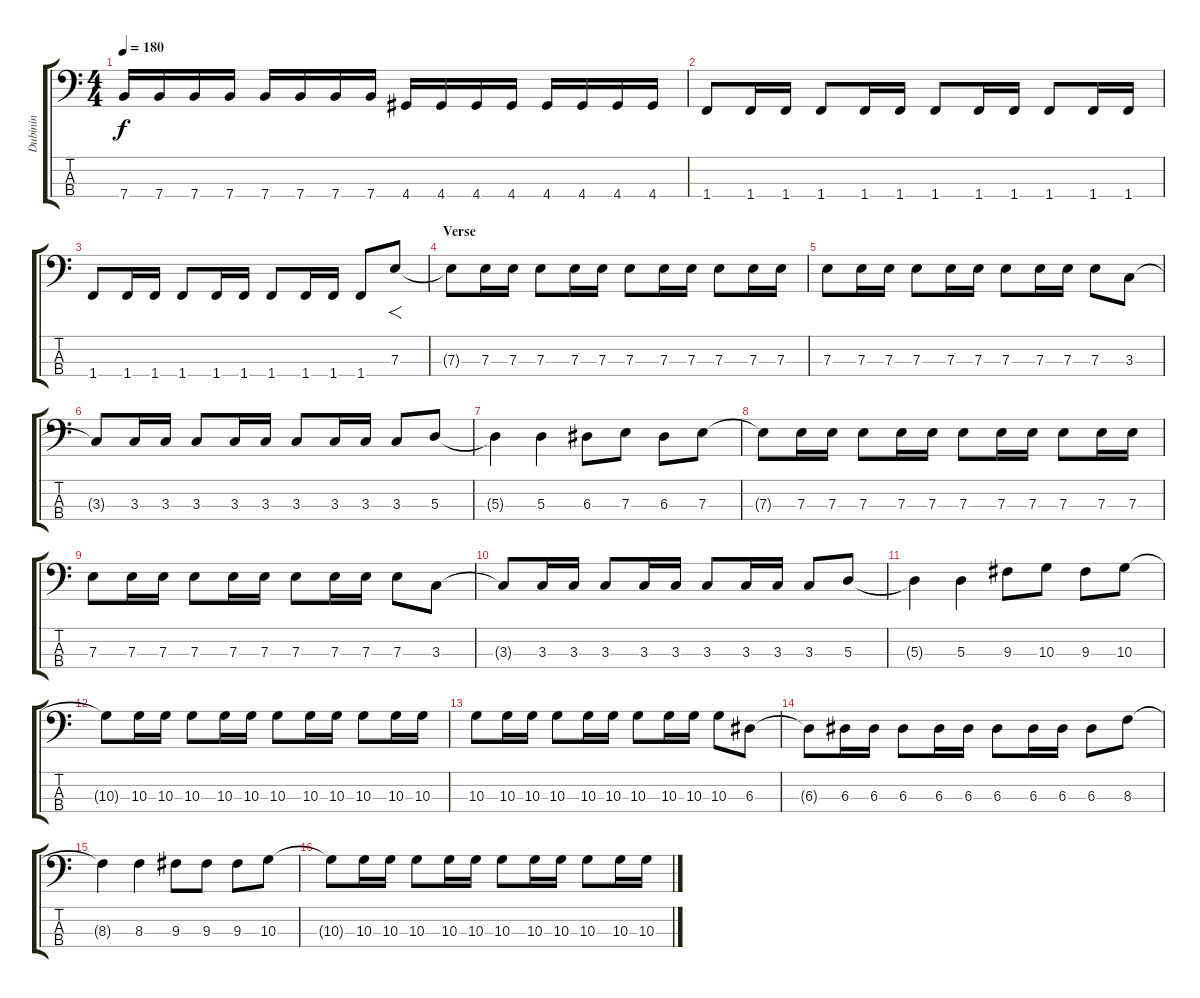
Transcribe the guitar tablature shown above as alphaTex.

\track ("Dubinin" "Dubinin") {instrument electricbassfinger}
\staff {score tabs}
\tuning (G2 D2 A1 E1) {hide}
\ts (4 4)
\tempo 180
\clef f4
\ks c
7.4.16{dy f} 7.4.16 7.4.16 7.4.16 7.4.16 7.4.16 7.4.16 7.4.16 4.4.16 4.4.16 4.4.16 4.4.16 4.4.16 4.4.16 4.4.16 4.4.16 |
1.4.8 1.4.16 1.4.16 1.4.8 1.4.16 1.4.16 1.4.8 1.4.16 1.4.16 1.4.8 1.4.16 1.4.16 |
1.4.8 1.4.16 1.4.16 1.4.8 1.4.16 1.4.16 1.4.8 1.4.16 1.4.16 1.4.8 7.3.8{f} |
\section ("" "Verse")
7.3{t}.8 7.3.16 7.3.16 7.3.8 7.3.16 7.3.16 7.3.8 7.3.16 7.3.16 7.3.8 7.3.16 7.3.16 |
7.3.8 7.3.16 7.3.16 7.3.8 7.3.16 7.3.16 7.3.8 7.3.16 7.3.16 7.3.8 3.3.8 |
3.3{t}.8 3.3.16 3.3.16 3.3.8 3.3.16 3.3.16 3.3.8 3.3.16 3.3.16 3.3.8 5.3.8 |
5.3{t}.4 5.3.4 6.3.8 7.3.8 6.3.8 7.3.8 |
7.3{t}.8 7.3.16 7.3.16 7.3.8 7.3.16 7.3.16 7.3.8 7.3.16 7.3.16 7.3.8 7.3.16 7.3.16 |
7.3.8 7.3.16 7.3.16 7.3.8 7.3.16 7.3.16 7.3.8 7.3.16 7.3.16 7.3.8 3.3.8 |
3.3{t}.8 3.3.16 3.3.16 3.3.8 3.3.16 3.3.16 3.3.8 3.3.16 3.3.16 3.3.8 5.3.8 |
5.3{t}.4 5.3.4 9.3.8 10.3.8 9.3.8 10.3.8 |
10.3{t}.8 10.3.16 10.3.16 10.3.8 10.3.16 10.3.16 10.3.8 10.3.16 10.3.16 10.3.8 10.3.16 10.3.16 |
10.3.8 10.3.16 10.3.16 10.3.8 10.3.16 10.3.16 10.3.8 10.3.16 10.3.16 10.3.8 6.3.8 |
6.3{t}.8 6.3.16 6.3.16 6.3.8 6.3.16 6.3.16 6.3.8 6.3.16 6.3.16 6.3.8 8.3.8 |
8.3{t}.4 8.3.4 9.3.8 9.3.8 9.3.8 10.3.8 |
10.3{t}.8 10.3.16 10.3.16 10.3.8 10.3.16 10.3.16 10.3.8 10.3.16 10.3.16 10.3.8 10.3.16 10.3.16
